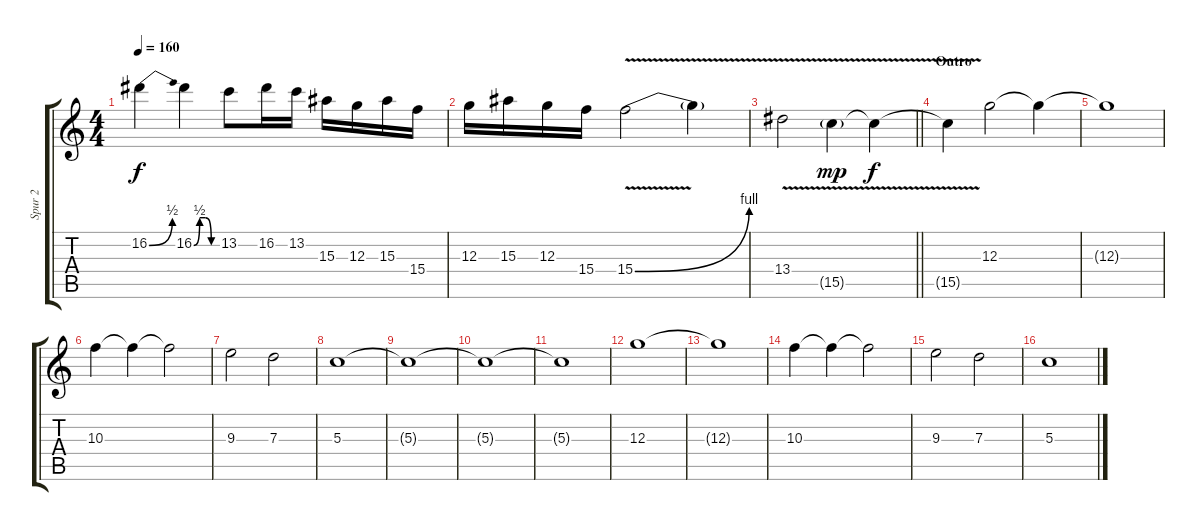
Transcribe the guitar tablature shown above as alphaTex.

\track ("Spur 2" "Spur 2") {instrument distortionguitar}
\staff {score tabs}
\tuning (E4 B3 G3 D3 A2 E2) {hide}
\ts (4 4)
\tempo 160
\clef g2
\ks c
16.2{be (bend 0 0 60 2)}.4{dy f} 16.2{be (custom 0 0 15 2 30 2 45 0 60 0)}.4 13.2.8 16.2.16 13.2.16 15.3.16 12.3.16 15.3.16 15.4.16 |
12.3.16 15.3.16 12.3.16 15.4.16 15.4{be (bend 0 0 60 4) v}.2 15.4{t}.4 |
\barLineRight lightlight
13.4{v}.2 15.5{v g}.4{dy mp} 15.5{v t}.4{dy f} |
\section ("" "Outro")
15.5{v t}.4 12.3.2 12.3{t}.4 |
12.3{t}.1 |
10.3.4 10.3{t}.4 10.3{t}.2 |
9.3.2 7.3.2 |
5.3.1 |
5.3{t}.1 |
5.3{t}.1 |
5.3{t}.1 |
12.3.1 |
12.3{t}.1 |
10.3.4 10.3{t}.4 10.3{t}.2 |
9.3.2 7.3.2 |
5.3.1
